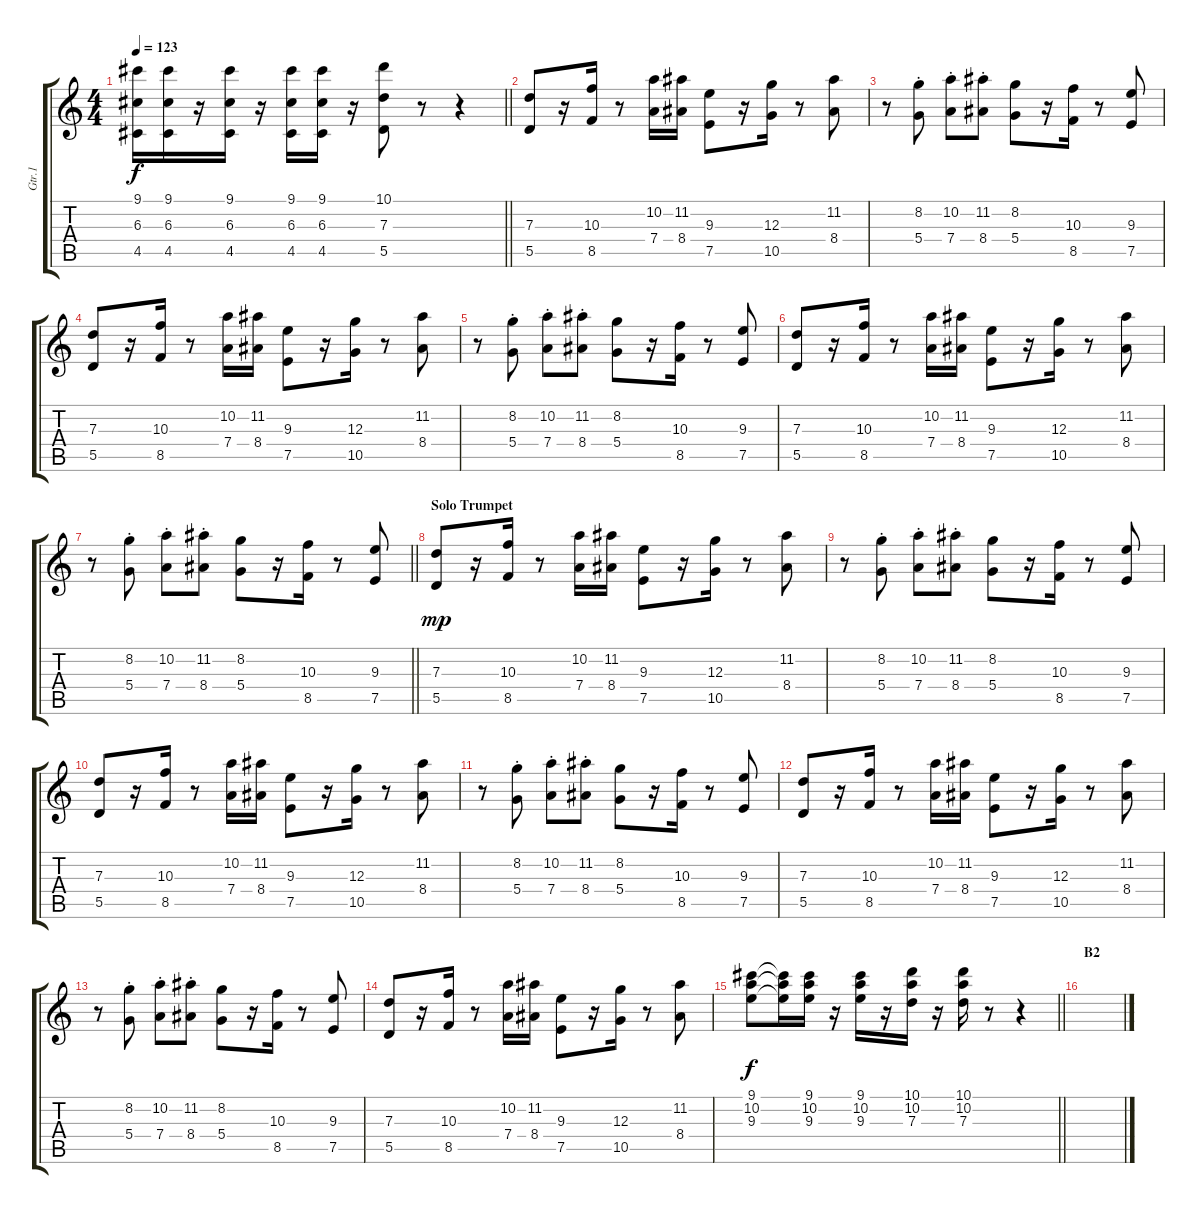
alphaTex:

\track ("Gtr.1" "Gtr.1") {instrument overdrivenguitar}
\staff {score tabs}
\tuning (E4 B3 G3 D3 A2 E2) {hide}
\ts (4 4)
\tempo 123
\clef g2
\barLineRight lightlight
\ks c
(9.1 6.3 4.5).16{dy f} (9.1 6.3 4.5).16 r.16 (9.1 6.3 4.5).16 r.16 (9.1 6.3 4.5).16 (9.1 6.3 4.5).16 r.16 (10.1 7.3 5.5).8 r.8 r.4 |
(7.3 5.5).8 r.16 (10.3 8.5).16 r.8 (10.2 7.4).16 (11.2 8.4).16 (9.3 7.5).8 r.16 (12.3 10.5).16 r.8 (11.2 8.4).8 |
r.8 (8.2{st} 5.4{st}).8 (10.2{st} 7.4{st}).8 (11.2{st} 8.4{st}).8 (8.2 5.4).8 r.16 (10.3 8.5).16 r.8 (9.3 7.5).8 |
(7.3 5.5).8 r.16 (10.3 8.5).16 r.8 (10.2 7.4).16 (11.2 8.4).16 (9.3 7.5).8 r.16 (12.3 10.5).16 r.8 (11.2 8.4).8 |
r.8 (8.2{st} 5.4{st}).8 (10.2{st} 7.4{st}).8 (11.2{st} 8.4{st}).8 (8.2 5.4).8 r.16 (10.3 8.5).16 r.8 (9.3 7.5).8 |
(7.3 5.5).8 r.16 (10.3 8.5).16 r.8 (10.2 7.4).16 (11.2 8.4).16 (9.3 7.5).8 r.16 (12.3 10.5).16 r.8 (11.2 8.4).8 |
\barLineRight lightlight
r.8 (8.2{st} 5.4{st}).8 (10.2{st} 7.4{st}).8 (11.2{st} 8.4{st}).8 (8.2 5.4).8 r.16 (10.3 8.5).16 r.8 (9.3 7.5).8 |
\section ("" "Solo Trumpet")
(7.3 5.5).8{dy mp} r.16 (10.3 8.5).16 r.8 (10.2 7.4).16 (11.2 8.4).16 (9.3 7.5).8 r.16 (12.3 10.5).16 r.8 (11.2 8.4).8 |
r.8 (8.2{st} 5.4{st}).8 (10.2{st} 7.4{st}).8 (11.2{st} 8.4{st}).8 (8.2 5.4).8 r.16 (10.3 8.5).16 r.8 (9.3 7.5).8 |
(7.3 5.5).8 r.16 (10.3 8.5).16 r.8 (10.2 7.4).16 (11.2 8.4).16 (9.3 7.5).8 r.16 (12.3 10.5).16 r.8 (11.2 8.4).8 |
r.8 (8.2{st} 5.4{st}).8 (10.2{st} 7.4{st}).8 (11.2{st} 8.4{st}).8 (8.2 5.4).8 r.16 (10.3 8.5).16 r.8 (9.3 7.5).8 |
(7.3 5.5).8 r.16 (10.3 8.5).16 r.8 (10.2 7.4).16 (11.2 8.4).16 (9.3 7.5).8 r.16 (12.3 10.5).16 r.8 (11.2 8.4).8 |
r.8 (8.2{st} 5.4{st}).8 (10.2{st} 7.4{st}).8 (11.2{st} 8.4{st}).8 (8.2 5.4).8 r.16 (10.3 8.5).16 r.8 (9.3 7.5).8 |
(7.3 5.5).8 r.16 (10.3 8.5).16 r.8 (10.2 7.4).16 (11.2 8.4).16 (9.3 7.5).8 r.16 (12.3 10.5).16 r.8 (11.2 8.4).8 |
\barLineRight lightlight
(9.1 10.2 9.3).8{dy f} (9.1{t} 10.2{t} 9.3{t}).16 (9.1 10.2 9.3).16 r.16 (9.1 10.2 9.3).16 r.16 (10.1 10.2 7.3).16 r.16 (10.1 10.2 7.3).16 r.8 r.4 |
\section ("" "B2")
